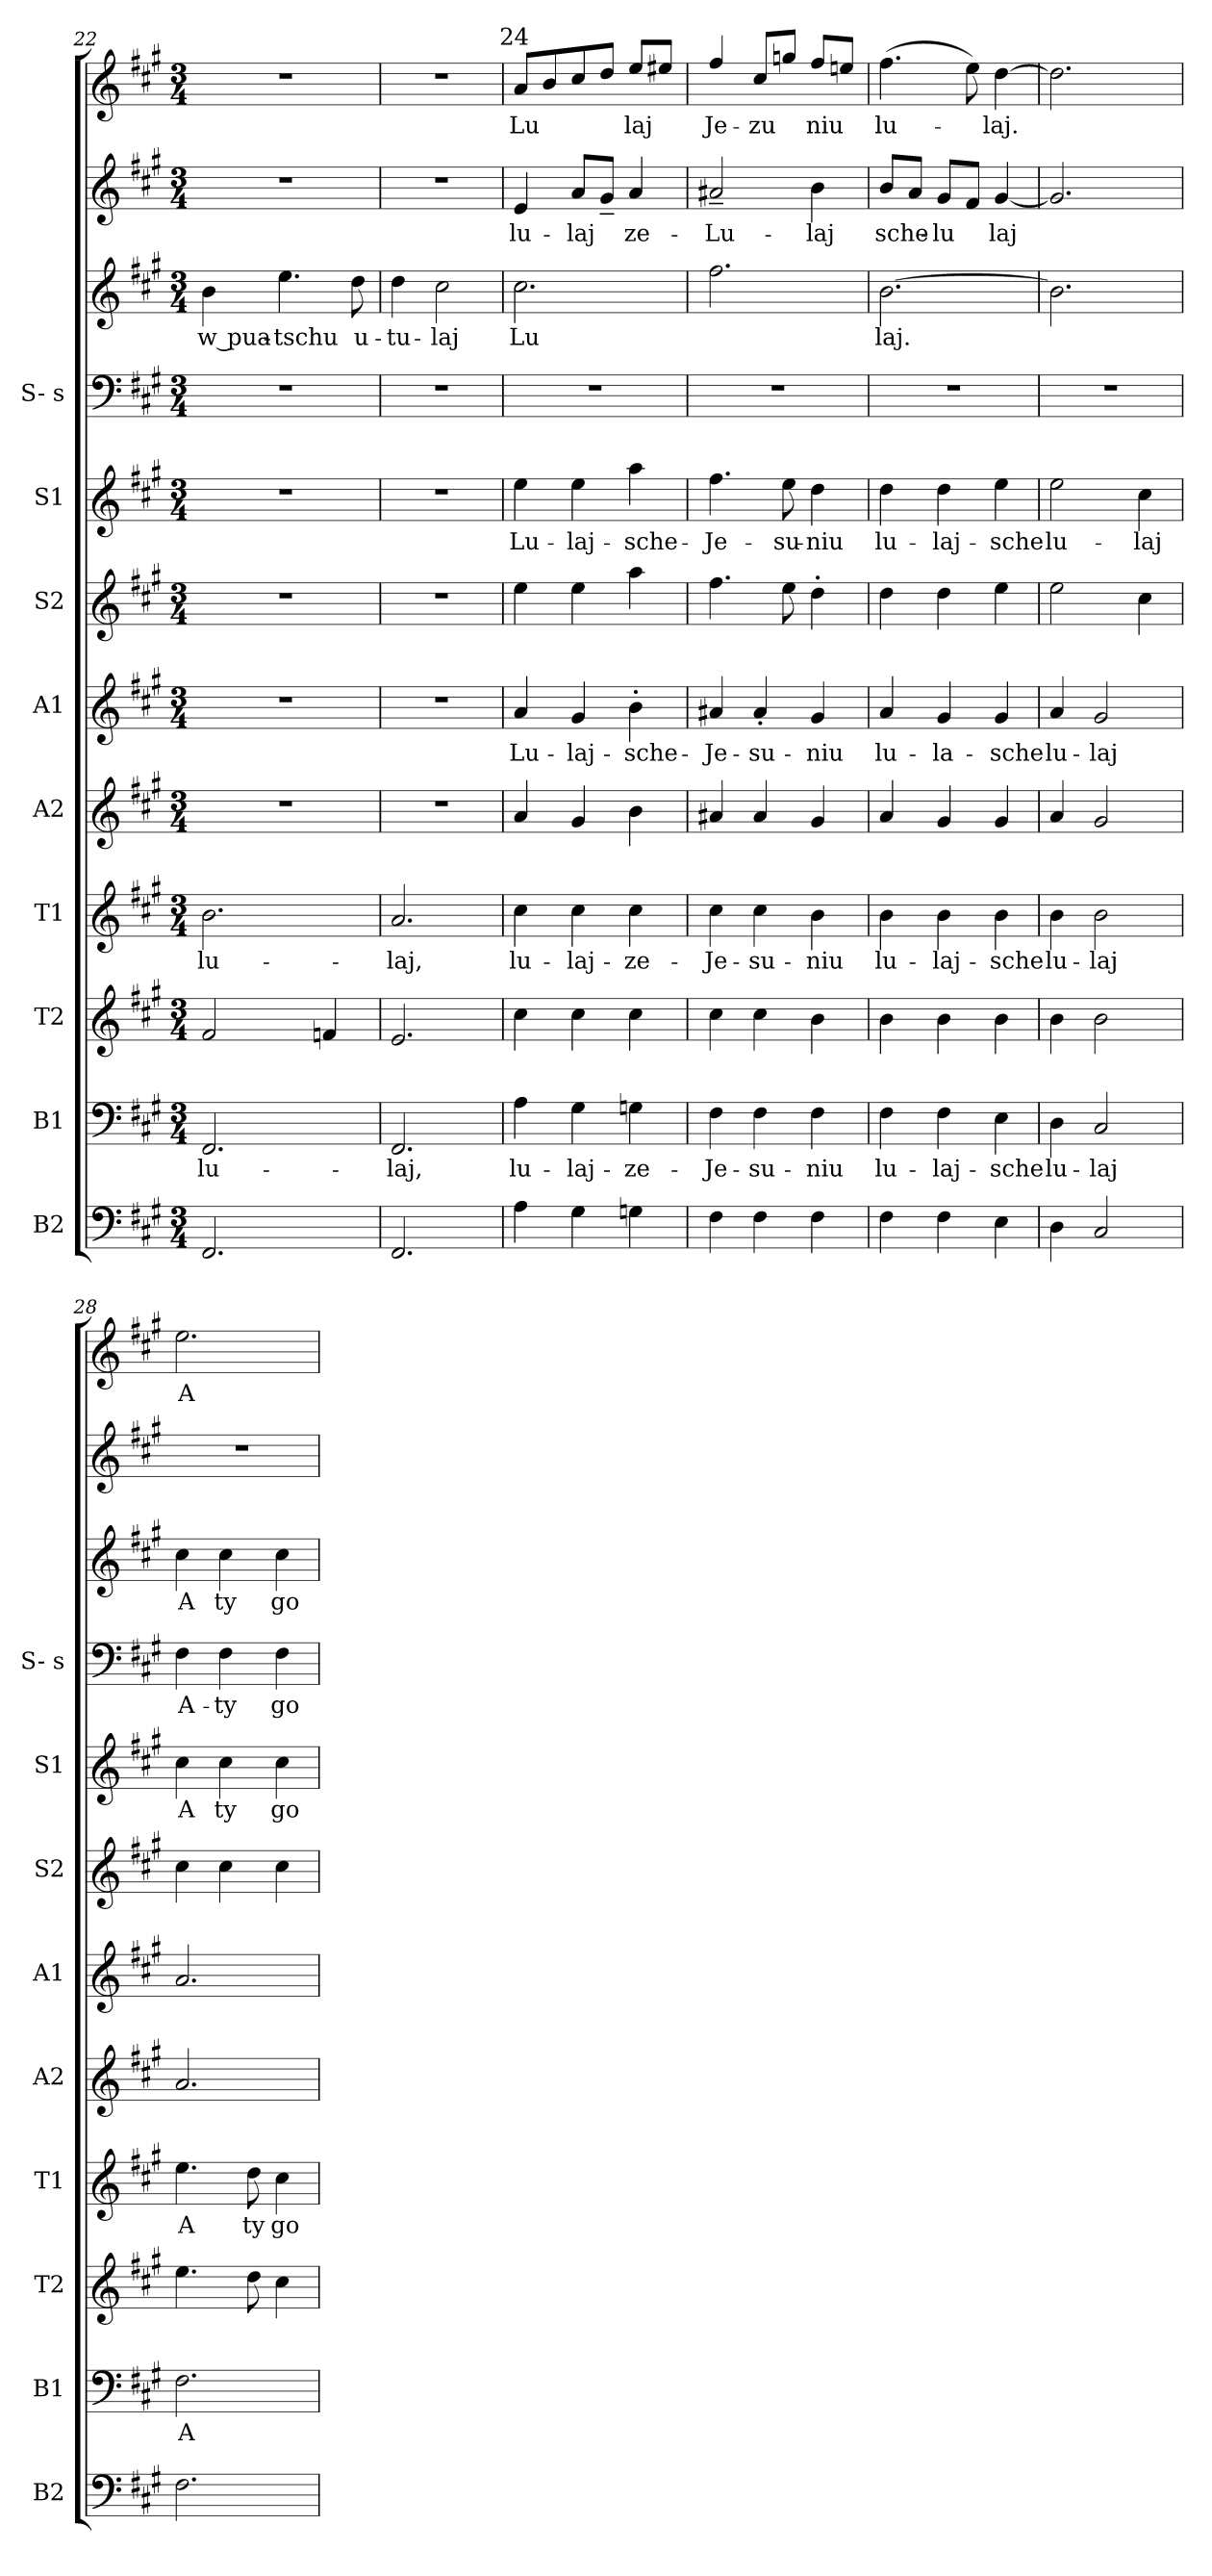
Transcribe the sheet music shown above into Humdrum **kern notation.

**kern	**kern	**text	**kern	**kern	**text	**kern	**kern	**text	**kern	**kern	**text	**kern	**text	**kern	**text	**kern	**text	**kern	**text
*part9	*part8	*part8	*part7	*part6	*part6	*part5	*part4	*part4	*part3	*part2	*part2	*part1	*part1	*part1	*part1	*part1	*part1	*part1	*part1
*staff12	*staff11	*staff11	*staff10	*staff9	*staff9	*staff8	*staff7	*staff7	*staff6	*staff5	*staff5	*staff4	*staff4	*staff3	*staff3	*staff2	*staff2	*staff1	*staff1
*I"B2	*I"B1	*	*I"T2	*I"T1	*	*I"A2	*I"A1	*	*I"S2	*I"S1	*	*I"S- s	*	*	*	*	*	*	*
*I'B2	*I'B1	*	*I'T2	*I'T1	*	*I'A2	*I'A1	*	*I'S2	*I'S1	*	*I'S- s	*	*	*	*	*	*	*
*clefF4	*clefF4	*	*clefG2	*clefG2	*	*clefG2	*clefG2	*	*clefG2	*clefG2	*	*clefF4	*	*clefG2	*	*clefG2	*	*clefG2	*
*k[f#c#g#]	*k[f#c#g#]	*	*k[f#c#g#]	*k[f#c#g#]	*	*k[f#c#g#]	*k[f#c#g#]	*	*k[f#c#g#]	*k[f#c#g#]	*	*k[f#c#g#]	*	*k[f#c#g#]	*	*k[f#c#g#]	*	*k[f#c#g#]	*
*A:	*A:	*	*A:	*A:	*	*A:	*A:	*	*A:	*A:	*	*A:	*	*A:	*	*A:	*	*A:	*
*M3/4	*M3/4	*	*M3/4	*M3/4	*	*M3/4	*M3/4	*	*M3/4	*M3/4	*	*M3/4	*	*M3/4	*	*M3/4	*	*M3/4	*
=22	=22	=22	=22	=22	=22	=22	=22	=22	=22	=22	=22	=22	=22	=22	=22	=22	=22	=22	=22
!	!	!LO:LY:b	!	!	!LO:LY:b	!LO:N:vis=1	!LO:N:vis=1	!	!LO:N:vis=1	!LO:N:vis=1	!	!LO:N:vis=1	!	!	!LO:LY:b	!LO:N:vis=1	!	!LO:N:vis=1	!
2.FF#	2.FF#	-lu-	2f#	2.b	-lu-	2.r	2.r	.	2.r	2.r	.	2.r	.	4b	w pua-	2.r	.	2.r	.
!	!	!	!	!	!	!	!	!	!	!	!	!	!	!	!LO:LY:b	!	!	!	!
.	.	.	.	.	.	.	.	.	.	.	.	.	.	4.ee	-tschu	.	.	.	.
.	.	.	4fn	.	.	.	.	.	.	.	.	.	.	.	.	.	.	.	.
!	!	!	!	!	!	!	!	!	!	!	!	!	!	!	!LO:LY:b	!	!	!	!
.	.	.	.	.	.	.	.	.	.	.	.	.	.	8dd	u-	.	.	.	.
=23	=23	=23	=23	=23	=23	=23	=23	=23	=23	=23	=23	=23	=23	=23	=23	=23	=23	=23	=23
!	!	!LO:LY:b	!	!	!LO:LY:b	!LO:N:vis=1	!LO:N:vis=1	!	!LO:N:vis=1	!LO:N:vis=1	!	!LO:N:vis=1	!	!	!LO:LY:b	!LO:N:vis=1	!	!LO:N:vis=1	!
2.FF#	2.FF#	-laj,	2.e	2.a	-laj,	2.r	2.r	.	2.r	2.r	.	2.r	.	4dd	-tu-	2.r	.	2.r	.
!	!	!	!	!	!	!	!	!	!	!	!	!	!	!	!LO:LY:b	!	!	!	!
.	.	.	.	.	.	.	.	.	.	.	.	.	.	2cc#	-laj	.	.	.	.
=24	=24	=24	=24	=24	=24	=24	=24	=24	=24	=24	=24	=24	=24	=24	=24	=24	=24	=24	=24
!	!	!	!	!	!	!	!	!	!	!	!	!	!	!	!	!	!	!LO:TX:a:cj:t=24	!
!	!	!LO:LY:b	!	!	!LO:LY:b	!	!	!LO:LY:b	!	!	!LO:LY:b	!LO:N:vis=1	!	!	!LO:LY:b	!	!LO:LY:b	!	!LO:LY:b
4A	4A	lu-	4cc#	4cc#	lu-	4a	4a	Lu-	4ee	4ee	Lu-	2.r	.	2.cc#	-Lu	4e	lu-	8a/	Lu
.	.	.	.	.	.	.	.	.	.	.	.	.	.	.	.	.	.	8b/	.
!	!	!LO:LY:b	!	!	!LO:LY:b	!	!	!LO:LY:b	!	!	!LO:LY:b	!	!	!	!	!	!LO:LY:b	!	!
4G#	4G#	-laj-	4cc#	4cc#	-laj-	4g#	4g#	-laj-	4ee	4ee	-laj-	.	.	.	.	8aL	-laj	8cc#/	.
.	.	.	.	.	.	.	.	.	.	.	.	.	.	.	.	8g#~J	.	8dd/J	.
!	!	!LO:LY:b	!	!	!LO:LY:b	!	!	!LO:LY:b	!	!	!LO:LY:b	!	!	!	!	!	!LO:LY:b	!	!LO:LY:b
4Gn	4Gn	-ze-	4cc#	4cc#	-ze-	4b	4b'	-sche-	4aa	4aa	-sche-	.	.	.	.	4a	ze-	8ee/L	laj
.	.	.	.	.	.	.	.	.	.	.	.	.	.	.	.	.	.	8ee#X/J	.
=25	=25	=25	=25	=25	=25	=25	=25	=25	=25	=25	=25	=25	=25	=25	=25	=25	=25	=25	=25
!	!	!LO:LY:b	!	!	!LO:LY:b	!	!	!LO:LY:b	!	!	!LO:LY:b	!LO:N:vis=1	!	!	!	!	!LO:LY:b	!	!LO:LY:b
4F#	4F#	-Je-	4cc#	4cc#	-Je-	4a#X	4a#X	-Je-	4.ff#	4.ff#	-Je-	2.r	.	2.ff#	.	2a#X~	Lu-	4ff#/	Je-
!	!	!LO:LY:b	!	!	!LO:LY:b	!	!	!LO:LY:b	!	!	!	!	!	!	!	!	!	!	!LO:LY:b
4F#	4F#	-su-	4cc#	4cc#	-su-	4a#	4a#'	-su-	.	.	.	.	.	.	.	.	.	8cc#/L	-zu
!	!	!	!	!	!	!	!	!	!	!	!LO:LY:b	!	!	!	!	!	!	!	!
.	.	.	.	.	.	.	.	.	8ee	8ee	-su-	.	.	.	.	.	.	8ggn/J	.
!	!	!LO:LY:b	!	!	!LO:LY:b	!	!	!LO:LY:b	!	!	!LO:LY:b	!	!	!	!	!	!LO:LY:b	!	!LO:LY:b
4F#	4F#	-niu	4b	4b	-niu	4g#	4g#	-niu	4dd'	4dd	-niu	.	.	.	.	4b	-laj	8ff#/L	niu
.	.	.	.	.	.	.	.	.	.	.	.	.	.	.	.	.	.	8een/J	.
!!LO:LB:g=z
=26	=26	=26	=26	=26	=26	=26	=26	=26	=26	=26	=26	=26	=26	=26	=26	=26	=26	=26	=26
!	!	!LO:LY:b	!	!	!LO:LY:b	!	!	!LO:LY:b	!	!	!LO:LY:b	!	!	!	!LO:LY:b	!	!LO:LY:b	!	!LO:LY:b
4F#	4F#	lu-	4b	4b	lu-	4a	4a	lu-	4dd	4dd	lu-	2.r	.	[2.b	laj.	8bL	sche-	(>4.ff#	lu-
.	.	.	.	.	.	.	.	.	.	.	.	.	.	.	.	8aJ	.	.	.
!	!	!LO:LY:b	!	!	!LO:LY:b	!	!	!LO:LY:b	!	!	!LO:LY:b	!	!	!	!	!	!LO:LY:b	!	!
4F#	4F#	-laj-	4b	4b	-laj-	4g#	4g#	-la-	4dd	4dd	-laj-	.	.	.	.	8g#L	-lu	.	.
.	.	.	.	.	.	.	.	.	.	.	.	.	.	.	.	8f#J	.	8ee)	.
!	!	!LO:LY:b	!	!	!LO:LY:b	!	!	!LO:LY:b	!	!	!LO:LY:b	!	!	!	!	!	!LO:LY:b	!	!LO:LY:b
4E	4E	-sche	4b	4b	-sche	4g#	4g#	-sche	4ee	4ee	-sche	.	.	.	.	[4g#	laj	[4dd	-laj.
=27	=27	=27	=27	=27	=27	=27	=27	=27	=27	=27	=27	=27	=27	=27	=27	=27	=27	=27	=27
!	!	!LO:LY:b	!	!	!LO:LY:b	!	!	!LO:LY:b	!	!	!LO:LY:b	!	!	!	!	!	!	!	!
4D	4D	lu-	4b	4b	lu-	4a	4a	lu-	2ee	2ee	lu-	2.r	.	2.b]	.	2.g#]	.	2.dd]	.
!	!	!LO:LY:b	!	!	!LO:LY:b	!	!	!LO:LY:b	!	!	!	!	!	!	!	!	!	!	!
2C#	2C#	-laj	2b	2b	-laj	2g#	2g#	-laj	.	.	.	.	.	.	.	.	.	.	.
!	!	!	!	!	!	!	!	!	!	!	!LO:LY:b	!	!	!	!	!	!	!	!
.	.	.	.	.	.	.	.	.	4cc#	4cc#	-laj	.	.	.	.	.	.	.	.
=28	=28	=28	=28	=28	=28	=28	=28	=28	=28	=28	=28	=28	=28	=28	=28	=28	=28	=28	=28
!	!	!LO:LY:b	!	!	!LO:LY:b	!	!	!	!	!	!LO:LY:b	!	!LO:LY:b	!	!LO:LY:b	!LO:N:vis=1	!	!	!LO:LY:b
2.F#	2.F#	A	4.ee	4.ee	A	2.a	2.a	.	4cc#	4cc#	A	4F#	A-	4cc#	A	2.r	.	2.ee	A
!	!	!	!	!	!	!	!	!	!	!	!LO:LY:b	!	!LO:LY:b	!	!LO:LY:b	!	!	!	!
.	.	.	.	.	.	.	.	.	4cc#	4cc#	ty	4F#	-ty	4cc#	ty	.	.	.	.
!	!	!	!	!	!LO:LY:b	!	!	!	!	!	!	!	!	!	!	!	!	!	!
.	.	.	8dd	8dd	ty	.	.	.	.	.	.	.	.	.	.	.	.	.	.
!	!	!	!	!	!LO:LY:b	!	!	!	!	!	!LO:LY:b	!	!LO:LY:b	!	!LO:LY:b	!	!	!	!
.	.	.	4cc#	4cc#	go	.	.	.	4cc#	4cc#	go	4F#	go	4cc#	go	.	.	.	.
=	=	=	=	=	=	=	=	=	=	=	=	=	=	=	=	=	=	=	=
*-	*-	*-	*-	*-	*-	*-	*-	*-	*-	*-	*-	*-	*-	*-	*-	*-	*-	*-	*-
